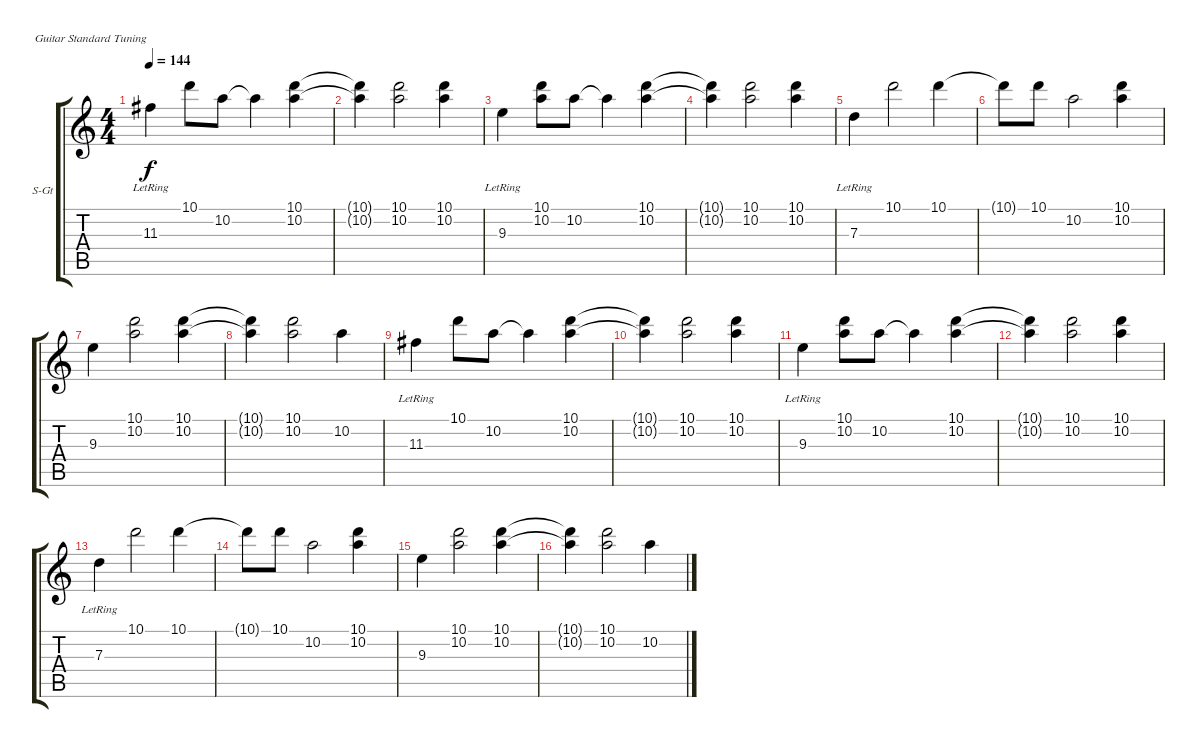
\bracketExtendMode groupsimilarinstruments
\firstSystemTrackNameOrientation horizontal
\otherSystemsTrackNameOrientation horizontal
\track ("Piano" "S-Gt") {instrument electricgrandpiano}
\staff {score tabs}
\tuning (E4 B3 G3 D3 A2 E2)
\displaytranspose 12
\ts (4 4)
\tempo 144
\clef g2
\ks c
11.3{lr}.4{dy f} 10.1.8 10.2.8 10.2{t}.4 (10.1 10.2).4 |
(10.1{t} 10.2{t}).4 (10.1 10.2).2 (10.1 10.2).4 |
9.3{lr}.4 (10.1 10.2).8 10.2.8 10.2{t}.4 (10.1 10.2).4 |
(10.1{t} 10.2{t}).4 (10.1 10.2).2 (10.1 10.2).4 |
7.3{lr}.4 10.1.2 10.1.4 |
10.1{t}.8 10.1.8 10.2.2 (10.1 10.2).4 |
9.3.4 (10.1 10.2).2 (10.1 10.2).4 |
(10.1{t} 10.2{t}).4 (10.1 10.2).2 10.2.4 |
11.3{lr}.4 10.1.8 10.2.8 10.2{t}.4 (10.1 10.2).4 |
(10.1{t} 10.2{t}).4 (10.1 10.2).2 (10.1 10.2).4 |
9.3{lr}.4 (10.1 10.2).8 10.2.8 10.2{t}.4 (10.1 10.2).4 |
(10.1{t} 10.2{t}).4 (10.1 10.2).2 (10.1 10.2).4 |
7.3{lr}.4 10.1.2 10.1.4 |
10.1{t}.8 10.1.8 10.2.2 (10.1 10.2).4 |
9.3.4 (10.1 10.2).2 (10.1 10.2).4 |
(10.1{t} 10.2{t}).4 (10.1 10.2).2 10.2.4
